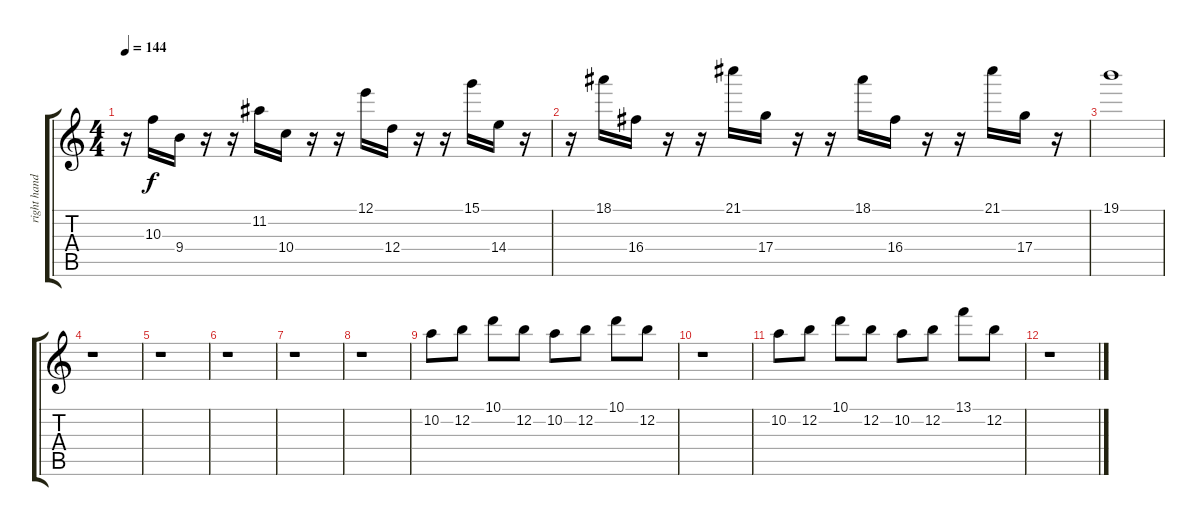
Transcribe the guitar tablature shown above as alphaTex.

\track ("right hand" "right hand") {instrument acousticguitarsteel}
\staff {score tabs}
\tuning (E4 B3 G3 D3 A2 E2) {hide}
\ts (4 4)
\tempo 144
\clef g2
\ks c
r.16{dy f} 10.3.16 9.4.16 r.16 r.16 11.2.16 10.4.16 r.16 r.16 12.1.16 12.4.16 r.16 r.16 15.1.16 14.4.16 r.16 |
r.16 18.1.16 16.4.16 r.16 r.16 21.1.16 17.4.16 r.16 r.16 18.1.16 16.4.16 r.16 r.16 21.1.16 17.4.16 r.16 |
19.1.1 |
r.1 |
r.1 |
r.1 |
r.1 |
r.1 |
10.2.8 12.2.8 10.1.8 12.2.8 10.2.8 12.2.8 10.1.8 12.2.8 |
r.1 |
10.2.8 12.2.8 10.1.8 12.2.8 10.2.8 12.2.8 13.1.8 12.2.8 |
r.1
